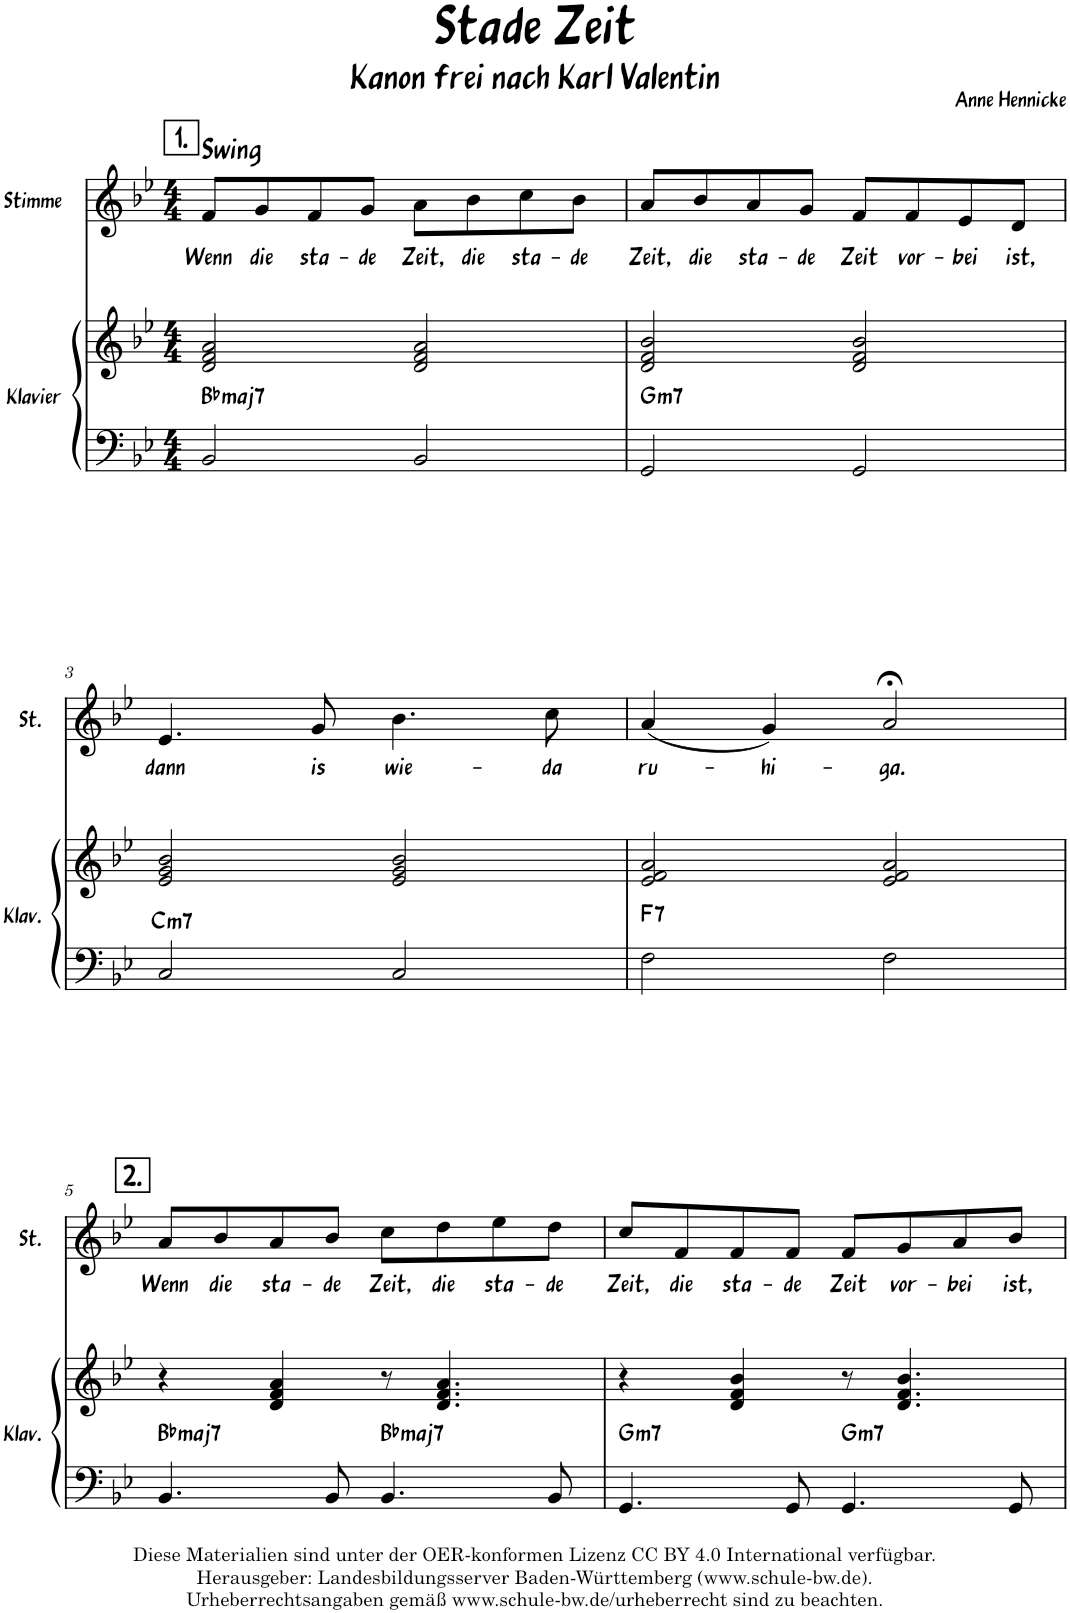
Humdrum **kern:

**kern	**kern	**harte	**kern	**text
*part2	*part2	*part2	*part1	*part1
*staff3	*staff2	*	*staff1	*staff1
*I"Klavier	*	*	*I"Stimme	*
*I'Klav.	*	*	*I'St.	*
*clefF4	*clefG2	*	*clefG2	*
*k[b-e-]	*k[b-e-]	*	*k[b-e-]	*
*M4/4	*M4/4	*	*M4/4	*
!!LO:REH:place=s1:a:B:cj:fs=14:t=1.
=1	=1	=1	=1	=1
!	!	!	!LO:TX:a:B:t=Swing	!
!	!	!LO:H:kt=maj7	!	!LO:LY:b
2BB-/	2d/ 2f/ 2a/	Bb:maj7	8f/L	Wenn
!	!	!	!	!LO:LY:b
.	.	.	8g/	die
!	!	!	!	!LO:LY:b
.	.	.	8f/	sta-
!	!	!	!	!LO:LY:b
.	.	.	8g/J	-de
!	!	!	!	!LO:LY:b
2BB-/	2d/ 2f/ 2a/	.	8a\L	Zeit,
!	!	!	!	!LO:LY:b
.	.	.	8b-\	die
!	!	!	!	!LO:LY:b
.	.	.	8cc\	sta-
!	!	!	!	!LO:LY:b
.	.	.	8b-\J	-de
=2	=2	=2	=2	=2
!	!	!LO:H:kt=m7	!	!LO:LY:b
2GG/	2d/ 2f/ 2b-/	G:min7	8a/L	Zeit,
!	!	!	!	!LO:LY:b
.	.	.	8b-/	die
!	!	!	!	!LO:LY:b
.	.	.	8a/	sta-
!	!	!	!	!LO:LY:b
.	.	.	8g/J	-de
!	!	!	!	!LO:LY:b
2GG/	2d/ 2f/ 2b-/	.	8f/L	Zeit
!	!	!	!	!LO:LY:b
.	.	.	8f/	vor-
!	!	!	!	!LO:LY:b
.	.	.	8e-/	-bei
!	!	!	!	!LO:LY:b
.	.	.	8d/J	ist,
!!LO:LB:g=z
=3	=3	=3	=3	=3
!	!	!LO:H:kt=m7	!	!LO:LY:b
2C/	2e-/ 2g/ 2b-/	C:min7	4.e-/	dann
!	!	!	!	!LO:LY:b
.	.	.	8g/	is
!	!	!	!	!LO:LY:b
2C/	2e-/ 2g/ 2b-/	.	4.b-\	wie-
!	!	!	!	!LO:LY:b
.	.	.	8cc\	-da
=4	=4	=4	=4	=4
!	!	!LO:H:kt=7	!	!LO:LY:b
2F\	2e-/ 2f/ 2a/	F:7	(4a/	ru-
!	!	!	!	!LO:LY:b
.	.	.	4g/)	-hi-
!	!	!	!	!LO:LY:b
2F\	2e-/ 2f/ 2a/	.	2a;</	-ga.
!!LO:LB:g=z
!!LO:REH:place=s1:a:B:cj:fs=14:t=2.
=5	=5	=5	=5	=5
!	!	!LO:H:kt=maj7	!	!LO:LY:b
4.BB-/	4r	Bb:maj7	8a/L	Wenn
!	!	!	!	!LO:LY:b
.	.	.	8b-/	die
!	!	!	!	!LO:LY:b
.	4d/ 4f/ 4a/	.	8a/	sta-
!	!	!	!	!LO:LY:b
8BB-/	.	.	8b-/J	-de
!	!	!LO:H:kt=maj7	!	!LO:LY:b
4.BB-/	8r	Bb:maj7	8cc\L	Zeit,
!	!	!	!	!LO:LY:b
.	4.d/ 4.f/ 4.a/	.	8dd\	die
!	!	!	!	!LO:LY:b
.	.	.	8ee-\	sta-
!	!	!	!	!LO:LY:b
8BB-/	.	.	8dd\J	-de
=6	=6	=6	=6	=6
!	!	!LO:H:kt=m7	!	!LO:LY:b
4.GG/	4r	G:min7	8cc/L	Zeit,
!	!	!	!	!LO:LY:b
.	.	.	8f/	die
!	!	!	!	!LO:LY:b
.	4d/ 4f/ 4b-/	.	8f/	sta-
!	!	!	!	!LO:LY:b
8GG/	.	.	8f/J	-de
!	!	!LO:H:kt=m7	!	!LO:LY:b
4.GG/	8r	G:min7	8f/L	Zeit
!	!	!	!	!LO:LY:b
.	4.d/ 4.f/ 4.b-/	.	8g/	vor-
!	!	!	!	!LO:LY:b
.	.	.	8a/	-bei
!	!	!	!	!LO:LY:b
8GG/	.	.	8b-/J	ist,
=	=	=	=	=
*-	*-	*-	*-	*-
